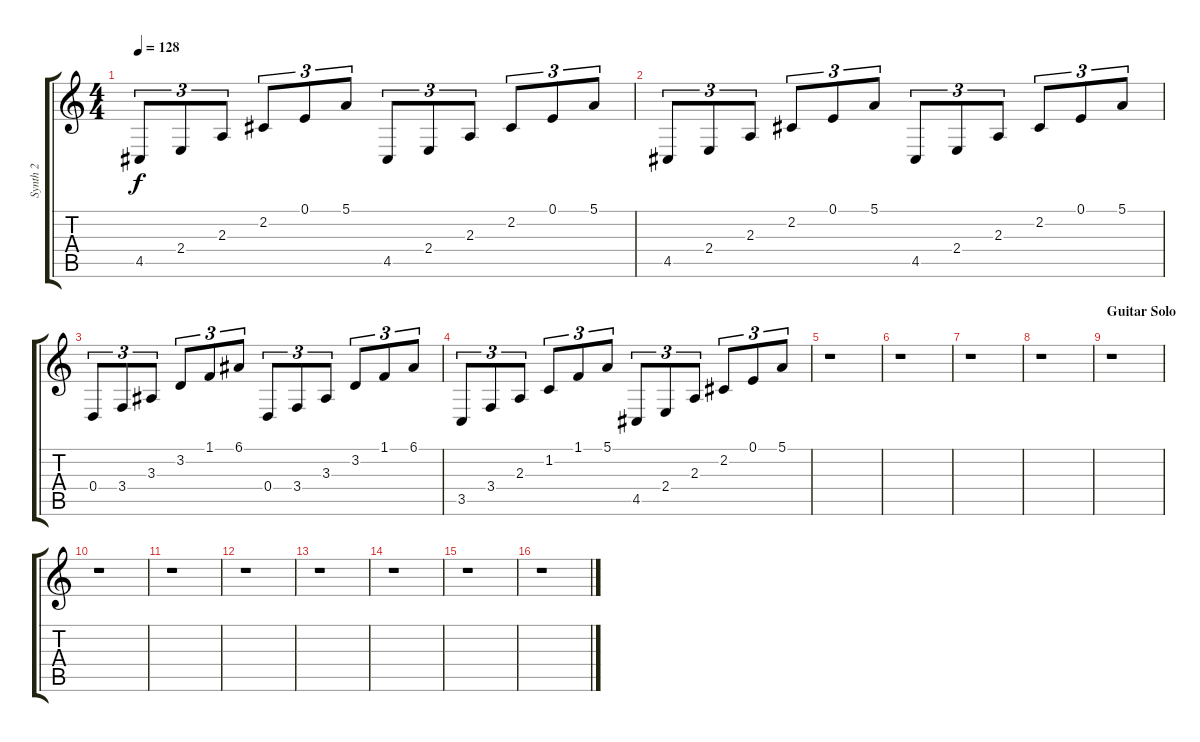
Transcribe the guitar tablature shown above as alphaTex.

\track ("Synth 2" "Synth 2") {instrument lead2sawtooth}
\staff {score tabs}
\tuning (E4 B3 G3 D3 A2 E2) {hide}
\ts (4 4)
\tempo 128
\clef g2
\ks c
4.5.8{tu (3 2) dy f} 2.4.8{tu (3 2)} 2.3.8{tu (3 2)} 2.2.8{tu (3 2)} 0.1.8{tu (3 2)} 5.1.8{tu (3 2)} 4.5.8{tu (3 2)} 2.4.8{tu (3 2)} 2.3.8{tu (3 2)} 2.2.8{tu (3 2)} 0.1.8{tu (3 2)} 5.1.8{tu (3 2)} |
4.5.8{tu (3 2)} 2.4.8{tu (3 2)} 2.3.8{tu (3 2)} 2.2.8{tu (3 2)} 0.1.8{tu (3 2)} 5.1.8{tu (3 2)} 4.5.8{tu (3 2)} 2.4.8{tu (3 2)} 2.3.8{tu (3 2)} 2.2.8{tu (3 2)} 0.1.8{tu (3 2)} 5.1.8{tu (3 2)} |
0.4.8{tu (3 2)} 3.4.8{tu (3 2)} 3.3.8{tu (3 2)} 3.2.8{tu (3 2)} 1.1.8{tu (3 2)} 6.1.8{tu (3 2)} 0.4.8{tu (3 2)} 3.4.8{tu (3 2)} 3.3.8{tu (3 2)} 3.2.8{tu (3 2)} 1.1.8{tu (3 2)} 6.1.8{tu (3 2)} |
3.5.8{tu (3 2)} 3.4.8{tu (3 2)} 2.3.8{tu (3 2)} 1.2.8{tu (3 2)} 1.1.8{tu (3 2)} 5.1.8{tu (3 2)} 4.5.8{tu (3 2)} 2.4.8{tu (3 2)} 2.3.8{tu (3 2)} 2.2.8{tu (3 2)} 0.1.8{tu (3 2)} 5.1.8{tu (3 2)} |
r.1 |
r.1 |
r.1 |
r.1 |
\section ("" "Guitar Solo")
r.1 |
r.1 |
r.1 |
r.1 |
r.1 |
r.1 |
r.1 |
r.1
